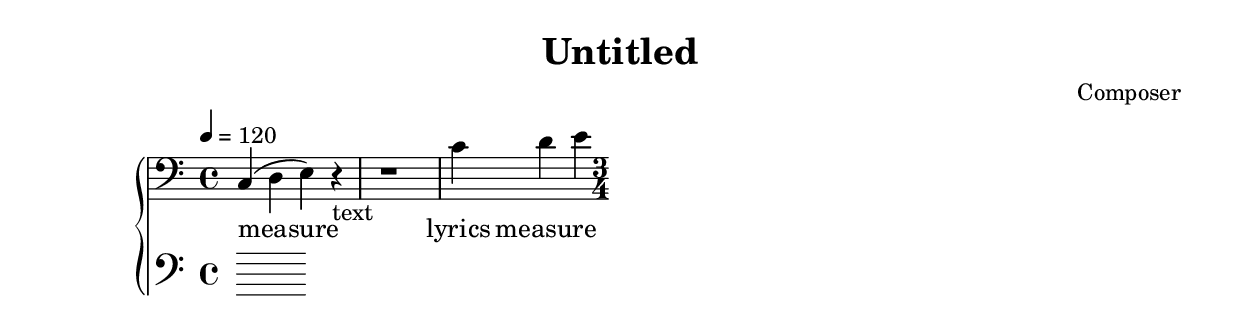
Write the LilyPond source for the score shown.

\version "2.18.2"
\language "english"
% 2019/05/05 w18/7 6:21pm
\header {
  title = "Untitled"
  composer = "Composer"
}

\score {

  
  \relative c {
  
    \new PianoStaff <<
      \new Staff {
        \tempo 4= 120
        
        \clef bass
        %\key d \major


        c (d4 e )  r _"text"
        r1
        c'4 d e

        
        
        \time 3/4
        
      }
      \addlyrics {
        measure 
        lyrics measure
      }
      \new Staff {
        \clef bass
        %<c, e g>1
      }
      
    >>
      
  }
  
    

  \layout {}
  \midi {}
}